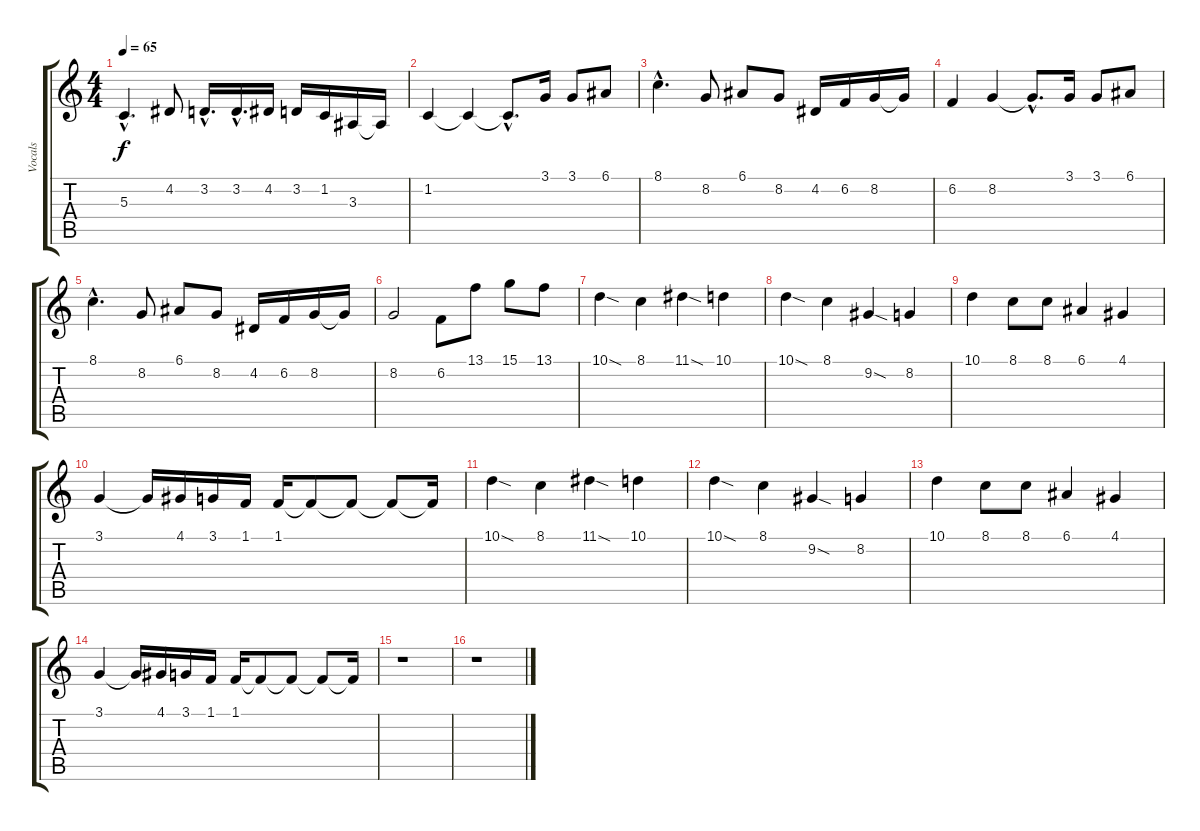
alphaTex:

\track ("Vocals" "Vocals") {instrument lead6voice}
\staff {score tabs}
\tuning (E4 B3 G3 D3 A2 E2) {hide}
\ts (4 4)
\tempo 65
\clef g2
\ks c
5.3{hac}.4{d dy f} 4.2.8 3.2{hac}.16{d} 3.2{hac}.16{d} 4.2.16 3.2.16 1.2.16 3.3.16 3.3{t}.16 |
1.2.4 1.2{t}.4 1.2{hac t}.8{d} 3.1.16 3.1.8 6.1.8 |
8.1{hac}.4{d} 8.2.8 6.1.8 8.2.8 4.2.16 6.2.16 8.2.16 8.2{t}.16 |
6.2.4 8.2.4 8.2{hac t}.8{d} 3.1.16 3.1.8 6.1.8 |
8.1{hac}.4{d} 8.2.8 6.1.8 8.2.8 4.2.16 6.2.16 8.2.16 8.2{t}.16 |
8.2.2 6.2.8 13.1.8 15.1.8 13.1.8 |
10.1{sod}.4 8.1.4 11.1{sod}.4 10.1.4 |
10.1{sod}.4 8.1.4 9.2{sod}.4 8.2.4 |
10.1.4 8.1.8 8.1.8 6.1.4 4.1.4 |
3.1.4 3.1{t}.16 4.1.16 3.1.16 1.1.16 1.1.16 1.1{t}.8 1.1{t}.8 1.1{t}.8 1.1{t}.16 |
10.1{sod}.4 8.1.4 11.1{sod}.4 10.1.4 |
10.1{sod}.4 8.1.4 9.2{sod}.4 8.2.4 |
10.1.4 8.1.8 8.1.8 6.1.4 4.1.4 |
3.1.4 3.1{t}.16 4.1.16 3.1.16 1.1.16 1.1.16 1.1{t}.8 1.1{t}.8 1.1{t}.8 1.1{t}.16 |
r.1 |
r.1
